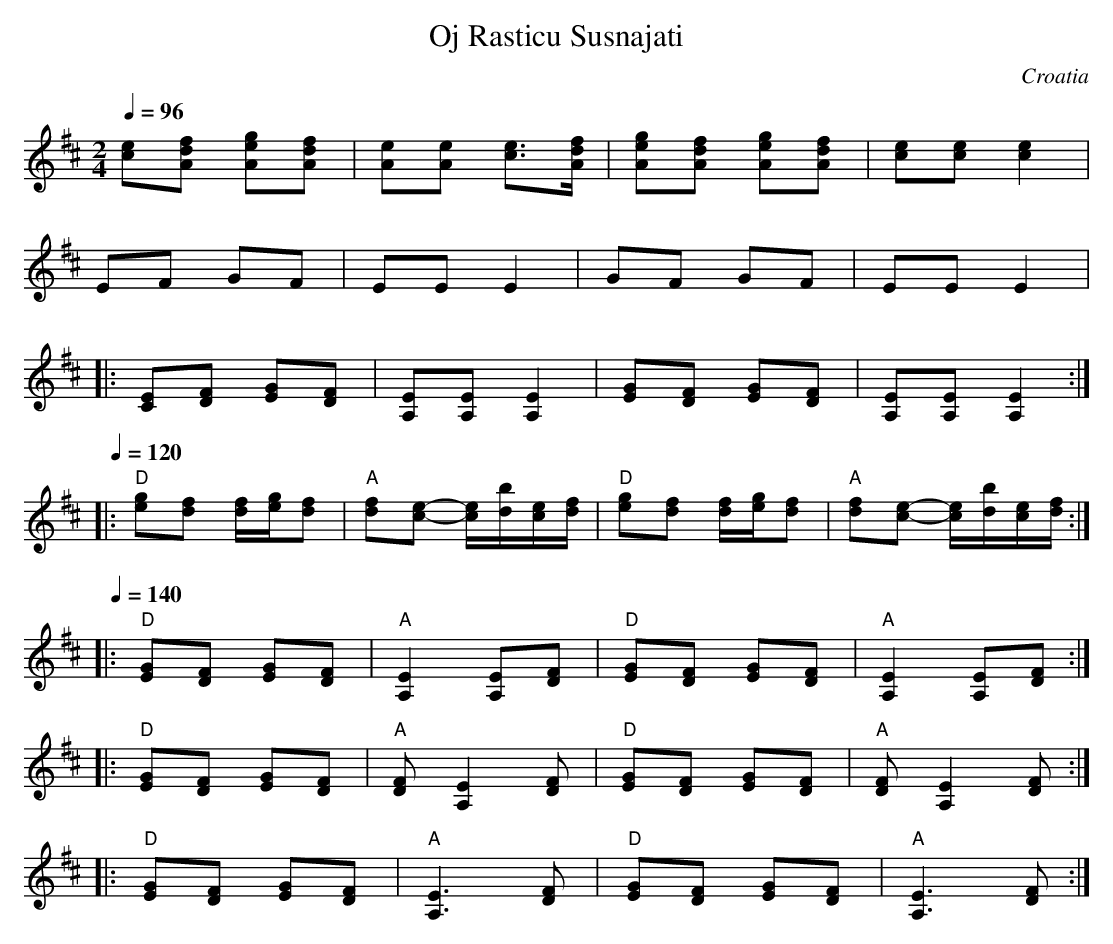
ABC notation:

X:1
T: Oj Rasticu Susnajati
O: Croatia
M: 2/4
L: 1/8
Q:1/4=96
K: Edor
   [ce][Adf] [Aeg][Adf]         |[Ae][Ae] [c3/2e3/2][A/d/f/]              |\
   [Aeg][Adf] [Aeg][Adf]        | [ce][ce] [c2e2]                        |
   EF GF                        | EE E2                                  |\
   GF GF                        | EE E2                                  |
|: [CE][DF] [EG][DF]            |[A,E][A,E] [A,2E2]                      |\
   [EG][DF] [EG][DF]            |[A,E][A,E] [A,2E2]                      :|
Q:1/4=120
|: "D" [eg][df] [d/f/][e/g/][df]|"A" [df][c-e-] [c/e/][b/d/][c/e/][d/f/] |\
   "D" [eg][df] [d/f/][e/g/][df]|"A" [df][c-e-] [c/e/][b/d/][c/e/][d/f/] :|
Q:1/4=140
|: "D" [EG][DF] [EG][DF]        |"A" [A,2E2] [A,E][DF]                   |\
   "D" [EG][DF] [EG][DF]        |"A" [A,2E2] [A,E][DF]                   :|
|: "D" [EG][DF] [EG][DF]        |"A" [DF][A,2E2] [DF]                    |\
   "D" [EG][DF] [EG][DF]        |"A" [DF][A,2E2] [DF]                    :|
|: "D" [EG][DF] [EG][DF]        |"A" [A,3E3][DF]                         |\
   "D" [EG][DF] [EG][DF]        |"A" [A,3E3][DF]                         :|
